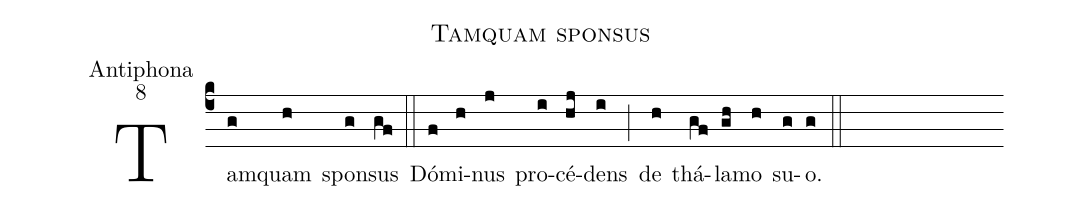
name:Tamquam sponsus;
office-part:Antiphona;
mode:8;
%%
(c4) Tam(g)quam(h) spon(g)sus(gf) (::) Dó(f)mi(h)nus(j) pro(i)cé(hj)dens(i) (;) de(h) thá(gf)la(gh)mo(h) su(g)o.(g)
 (::)
